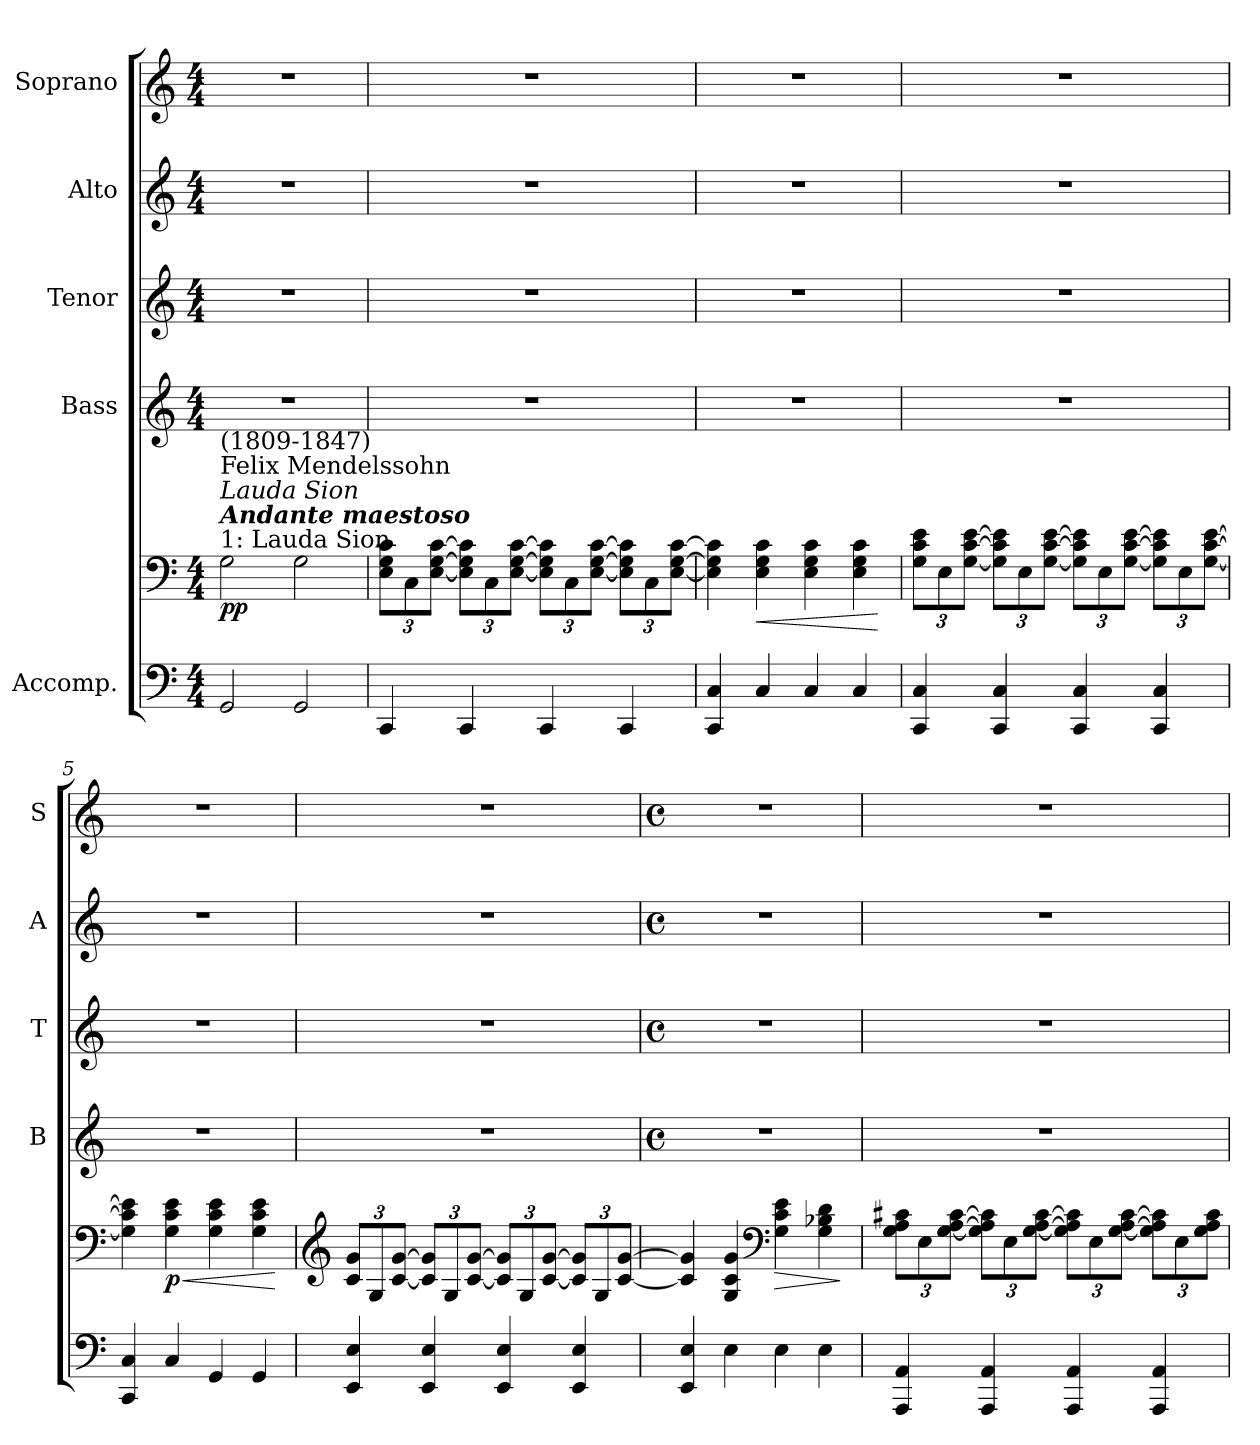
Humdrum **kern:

**kern	**kern	**dynam	**kern	**kern	**kern	**kern
*part5	*part5	*part5	*part4	*part3	*part2	*part1
*staff6	*staff5	*staff5/6	*staff4	*staff3	*staff2	*staff1
*I"Accomp.	*	*	*I"Bass	*I"Tenor	*I"Alto	*I"Soprano
*	*	*	*I'B	*I'T	*I'A	*I'S
*clefF4	*clefF4	*	*clefG2	*clefG2	*clefG2	*clefG2
*k[]	*k[]	*	*k[]	*k[]	*k[]	*k[]
*M4/4	*M4/4	*	*M4/4	*M4/4	*M4/4	*M4/4
*MM88	*MM88	*	*MM88	*MM88	*MM88	*MM88
=1	=1	=1	=1	=1	=1	=1
!	!LO:TX:a:t=1&colon; Lauda Sion	!	!	!	!	!
!	!LO:TX:a:Bi:t=Andante maestoso	!	!	!	!	!
!	!LO:TX:a:i:t=Lauda Sion	!	!	!	!	!
!	!LO:TX:a:t=Felix Mendelssohn	!	!	!	!	!
!	!LO:TX:a:t=(1809-1847)	!	!	!	!	!
!	!	!LO:DY:b	!	!	!	!
2GG/	2G\	pp	1r	1r	1r	1r
2GG/	2G\	.	.	.	.	.
=2	=2	=2	=2	=2	=2	=2
*	*Xbrackettup	*	*	*	*	*
4CC/	12E\ 12G\ 12c\L	.	1r	1r	1r	1r
.	12C\	.	.	.	.	.
.	[12E\ [12G\ [12c\J	.	.	.	.	.
4CC/	12E\] 12G\] 12c\]L	.	.	.	.	.
.	12C\	.	.	.	.	.
.	[12E\ [12G\ [12c\J	.	.	.	.	.
4CC/	12E\] 12G\] 12c\]L	.	.	.	.	.
.	12C\	.	.	.	.	.
.	[12E\ [12G\ [12c\J	.	.	.	.	.
4CC/	12E\] 12G\] 12c\]L	.	.	.	.	.
.	12C\	.	.	.	.	.
.	[12E\ [12G\ [12c\J	.	.	.	.	.
=3	=3	=3	=3	=3	=3	=3
4CC/ 4C/	4E\] 4G\] 4c\]	.	1r	1r	1r	1r
!	!	!LO:HP:b	!	!	!	!
4C/	4E\ 4G\ 4c\	<	.	.	.	.
4C/	4E\ 4G\ 4c\	.	.	.	.	.
4C/	4E\ 4G\ 4c\	.	.	.	.	.
.	.	[	.	.	.	.
=4	=4	=4	=4	=4	=4	=4
4CC/ 4C/	12G\ 12c\ 12e\L	.	1r	1r	1r	1r
.	12E\	.	.	.	.	.
.	[12G\ [12c\ [12e\J	.	.	.	.	.
4CC/ 4C/	12G\] 12c\] 12e\]L	.	.	.	.	.
.	12E\	.	.	.	.	.
.	[12G\ [12c\ [12e\J	.	.	.	.	.
4CC/ 4C/	12G\] 12c\] 12e\]L	.	.	.	.	.
.	12E\	.	.	.	.	.
.	[12G\ [12c\ [12e\J	.	.	.	.	.
4CC/ 4C/	12G\] 12c\] 12e\]L	.	.	.	.	.
.	12E\	.	.	.	.	.
.	[12G\ [12c\ [12e\J	.	.	.	.	.
=5	=5	=5	=5	=5	=5	=5
4CC/ 4C/	4G\] 4c\] 4e\]	.	1r	1r	1r	1r
!	!	!LO:HP:b	!	!	!	!
!	!	!LO:DY:n=1:b	!	!	!	!
4C/	4G\ 4c\ 4e\	< p	.	.	.	.
4GG/	4G\ 4c\ 4e\	.	.	.	.	.
4GG/	4G\ 4c\ 4e\	.	.	.	.	.
.	.	[	.	.	.	.
!!LO:LB:g=z
=6	=6	=6	=6	=6	=6	=6
*	*clefG2	*	*	*	*	*
4EE/ 4E/	12c/ 12g/L	.	1r	1r	1r	1r
.	12G/	.	.	.	.	.
.	[12c/ [12g/J	.	.	.	.	.
4EE/ 4E/	12c/] 12g/]L	.	.	.	.	.
.	12G/	.	.	.	.	.
.	[12c/ [12g/J	.	.	.	.	.
4EE/ 4E/	12c/] 12g/]L	.	.	.	.	.
.	12G/	.	.	.	.	.
.	[12c/ [12g/J	.	.	.	.	.
4EE/ 4E/	12c/] 12g/]L	.	.	.	.	.
.	12G/	.	.	.	.	.
.	[12c/ [12g/J	.	.	.	.	.
!!LO:PB:g=z
=7	=7	=7	=7	=7	=7	=7
*	*	*	*M4/4	*M4/4	*M4/4	*M4/4
*	*	*	*met(c)	*met(c)	*met(c)	*met(c)
4EE/ 4E/	4c/] 4g/]	.	1r	1r	1r	1r
4E\	4G/ 4c/ 4g/	.	.	.	.	.
*	*clefF4	*	*	*	*	*
!	!	!LO:HP:b	!	!	!	!
4E\	4G\ 4c\ 4e\	>	.	.	.	.
4E\	4G\ 4B-X\ 4d\	.	.	.	.	.
.	.	]	.	.	.	.
=8	=8	=8	=8	=8	=8	=8
4AAA/ 4AA/	12G\ 12A\ 12c#X\L	.	1r	1r	1r	1r
.	12E\	.	.	.	.	.
.	[12G\ [12A\ [12c#\J	.	.	.	.	.
4AAA/ 4AA/	12G\] 12A\] 12c#\]L	.	.	.	.	.
.	12E\	.	.	.	.	.
.	[12G\ [12A\ [12c#\J	.	.	.	.	.
4AAA/ 4AA/	12G\] 12A\] 12c#\]L	.	.	.	.	.
.	12E\	.	.	.	.	.
.	[12G\ [12A\ [12c#\J	.	.	.	.	.
4AAA/ 4AA/	12G\] 12A\] 12c#\]L	.	.	.	.	.
.	12E\	.	.	.	.	.
.	12G\ 12A\ 12c#\J	.	.	.	.	.
=	=	=	=	=	=	=
*-	*-	*-	*-	*-	*-	*-
